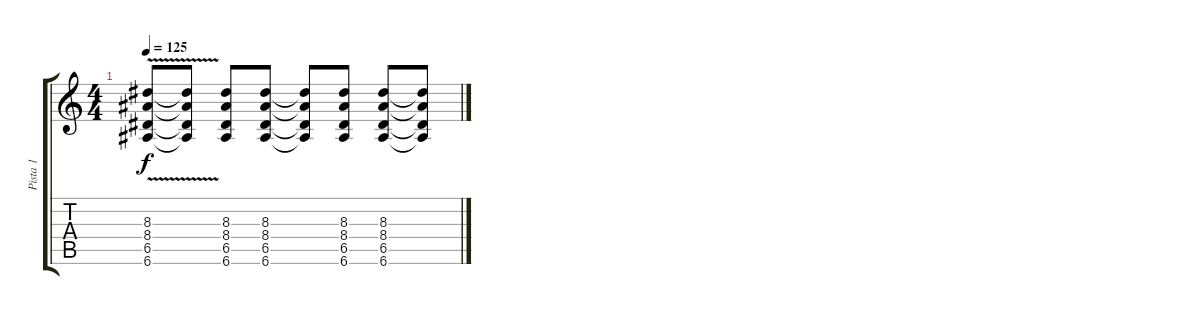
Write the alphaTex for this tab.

\track ("Pista 1" "Pista 1") {instrument acousticguitarsteel}
\staff {score tabs}
\tuning (E4 B3 G3 D3 A2 E2) {hide}
\ts (4 4)
\tempo 125
\clef g2
\ks c
(8.3 8.4 6.5 6.6{v}).8{dy f} (8.3{t} 8.4{t} 6.5{t} 6.6{t}).8 (8.3 8.4 6.5 6.6).8 (8.3 8.4 6.5 6.6).8 (8.3{t} 8.4{t} 6.5{t} 6.6{t}).8 (8.3 8.4 6.5 6.6).8 (8.3 8.4 6.5 6.6).8 (8.3{t} 8.4{t} 6.5{t} 6.6{t}).8
